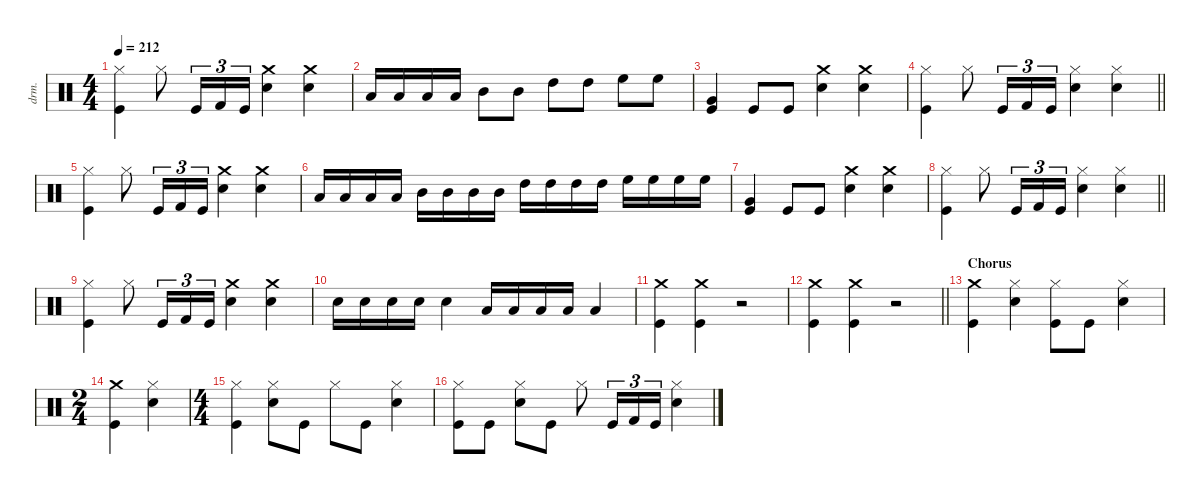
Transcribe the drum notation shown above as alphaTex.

\defaultSystemsLayout 4
\hideDynamics
\bracketExtendMode nobrackets
\track ("Lars Ulrich" "drm.") {instrument percussion}
\staff {score}
\articulation defaults
\ts (4 4)
\tempo 212
\clef neutral
\ks c
("Hi-Hat (closed)" "Kick (hit)").4{dy fff} "Hi-Hat (closed)".8 "Kick (hit)".16{tu (3 2)} "Kick (hit) 2".16{tu (3 2)} "Kick (hit)".16{tu (3 2)} ("Crash medium (hit)" "Snare (hit) 2").4 ("Crash medium (hit)" "Snare (hit) 2").4 |
"Low Tom (hit)".16 "Low Tom (hit)".16 "Low Tom (hit)".16 "Low Tom (hit)".16 "Mid Tom (hit)".8 "Mid Tom (hit)".8 "High Tom (hit)".8 "High Tom (hit)".8 "High Floor Tom (hit)".8 "High Floor Tom (hit)".8 |
("Kick (hit)" "Very Low Tom (hit)").4 "Kick (hit)".8 "Kick (hit)".8 ("Crash medium (hit)" "Snare (hit) 2").4 ("Snare (hit) 2" "Crash medium (hit)").4 |
\barLineRight lightlight
("Kick (hit)" "Hi-Hat (closed)").4 "Hi-Hat (closed)".8 "Kick (hit)".16{tu (3 2)} "Kick (hit) 2".16{tu (3 2)} "Kick (hit)".16{tu (3 2)} ("Snare (hit) 2" "Hi-Hat (closed)").4 ("Snare (hit) 2" "Hi-Hat (closed)").4 |
("Hi-Hat (closed)" "Kick (hit)").4 "Hi-Hat (closed)".8 "Kick (hit)".16{tu (3 2)} "Kick (hit) 2".16{tu (3 2)} "Kick (hit)".16{tu (3 2)} ("Crash medium (hit)" "Snare (hit) 2").4 ("Crash medium (hit)" "Snare (hit) 2").4 |
"Low Tom (hit)".16 "Low Tom (hit)".16 "Low Tom (hit)".16 "Low Tom (hit)".16 "Mid Tom (hit)".16 "Mid Tom (hit)".16 "Mid Tom (hit)".16 "Mid Tom (hit)".16 "High Tom (hit)".16 "High Tom (hit)".16 "High Tom (hit)".16 "High Tom (hit)".16 "High Floor Tom (hit)".16 "High Floor Tom (hit)".16 "High Floor Tom (hit)".16 "High Floor Tom (hit)".16 |
("Kick (hit)" "Very Low Tom (hit)").4 "Kick (hit)".8 "Kick (hit)".8 ("Crash medium (hit)" "Snare (hit) 2").4 ("Crash medium (hit)" "Snare (hit) 2").4 |
\barLineRight lightlight
("Kick (hit)" "Hi-Hat (closed)").4 "Hi-Hat (closed)".8 "Kick (hit)".16{tu (3 2)} "Kick (hit) 2".16{tu (3 2)} "Kick (hit)".16{tu (3 2)} ("Snare (hit) 2" "Hi-Hat (closed)").4 ("Hi-Hat (closed)" "Snare (hit) 2").4 |
("Hi-Hat (closed)" "Kick (hit)").4 "Hi-Hat (closed)".8 "Kick (hit)".16{tu (3 2)} "Kick (hit) 2".16{tu (3 2)} "Kick (hit)".16{tu (3 2)} ("Crash medium (hit)" "Snare (hit) 2").4 ("Crash medium (hit)" "Snare (hit) 2").4 |
"Snare (hit) 2".16 "Snare (hit) 2".16 "Snare (hit) 2".16 "Snare (hit) 2".16 "Snare (hit) 2".4 "Low Tom (hit)".16 "Low Tom (hit)".16 "Low Tom (hit)".16 "Low Tom (hit)".16 "Low Tom (hit)".4 |
("Kick (hit)" "Crash medium (hit)").4 ("Crash medium (hit)" "Kick (hit)").4 r.2 |
\barLineRight lightlight
("Kick (hit)" "Crash medium (hit)").4 ("Crash medium (hit)" "Kick (hit)").4 r.2 |
\section ("" "Chorus")
("Kick (hit)" "Crash medium (hit)").4 ("Snare (hit) 2" "Hi-Hat (closed)").4 ("Kick (hit)" "Hi-Hat (closed)").8 "Kick (hit)".8 ("Snare (hit) 2" "Hi-Hat (closed)").4 |
\ts (2 4)
\beaming (8 2 2)
("Kick (hit)" "Crash medium (hit)").4 ("Hi-Hat (closed)" "Snare (hit) 2").4 |
\ts (4 4)
\beaming (8 2 2 2 2)
("Kick (hit)" "Hi-Hat (closed)").4 ("Snare (hit) 2" "Hi-Hat (closed)").8 "Kick (hit)".8 "Hi-Hat (closed)".8 "Kick (hit)".8 ("Snare (hit) 2" "Hi-Hat (closed)").4 |
("Hi-Hat (closed)" "Kick (hit)").8 "Kick (hit)".8 ("Snare (hit) 2" "Hi-Hat (closed)").8 "Kick (hit)".8 "Hi-Hat (closed)".8 "Kick (hit)".16{tu (3 2)} "Kick (hit) 2".16{tu (3 2)} "Kick (hit)".16{tu (3 2)} ("Snare (hit) 2" "Hi-Hat (closed)").4
